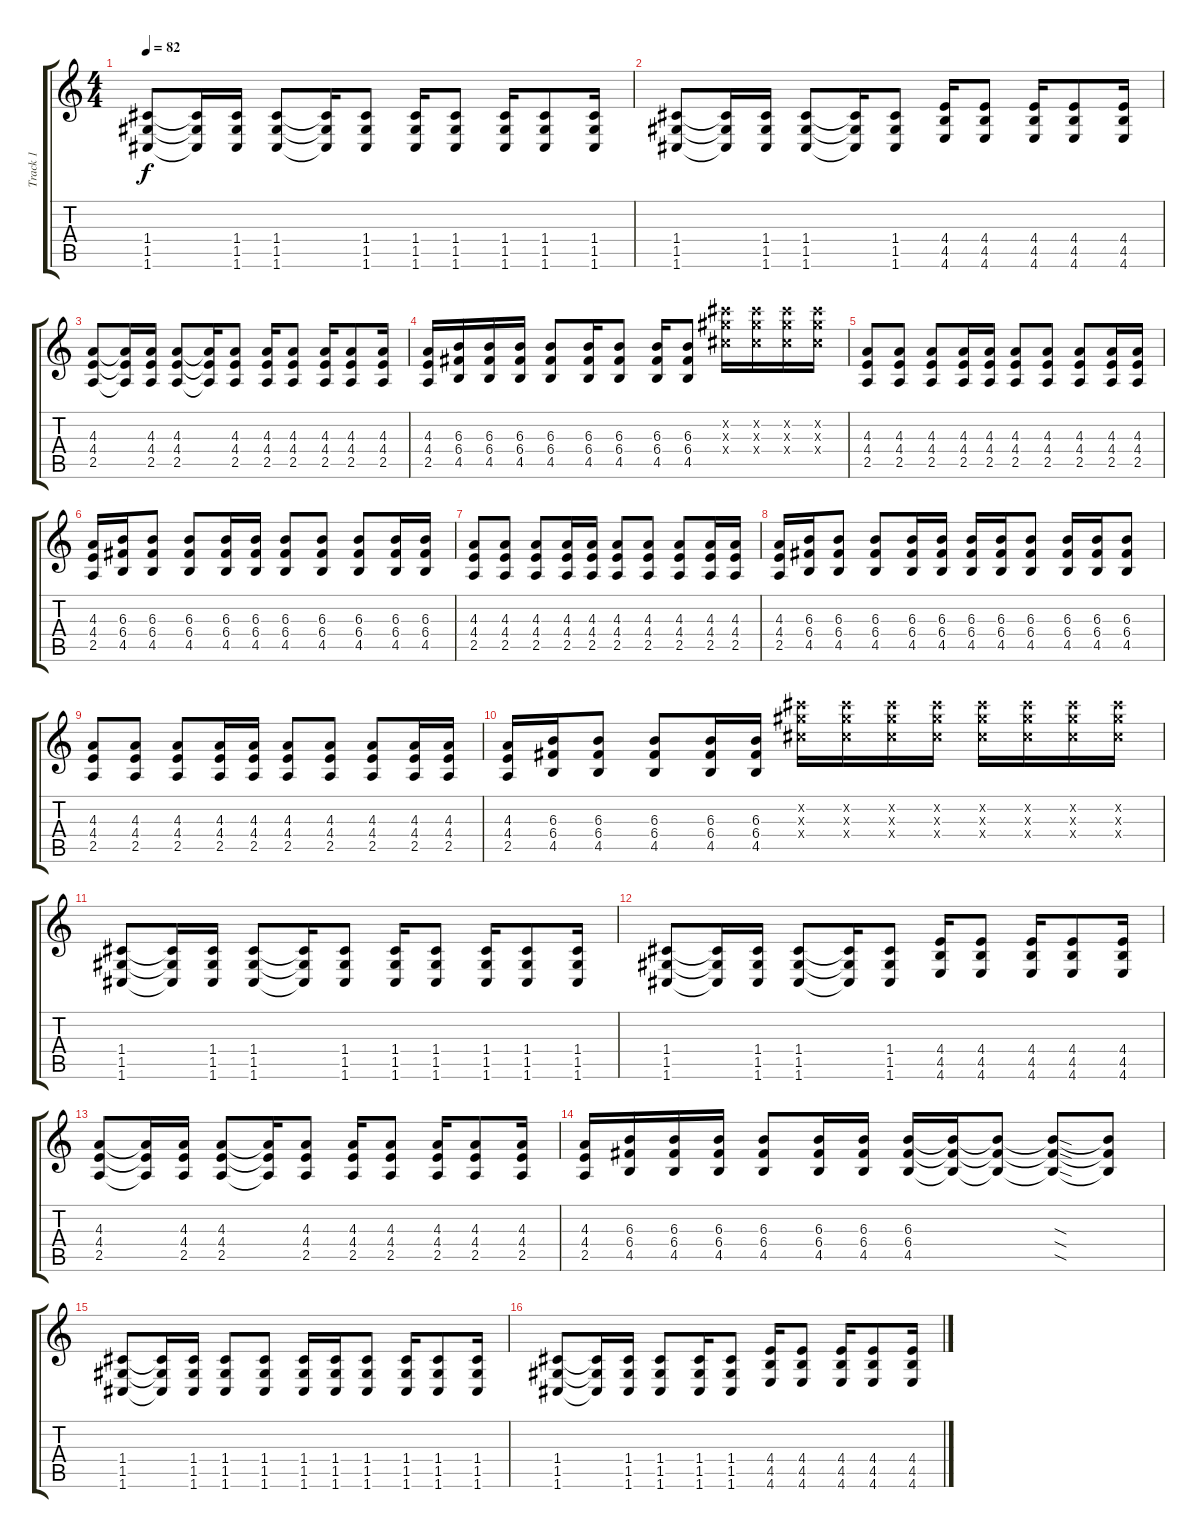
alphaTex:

\track ("Track 1" "Track 1") {instrument distortionguitar}
\staff {score tabs}
\tuning (D4 A3 F3 C3 G2 C2) {hide}
\ts (4 4)
\tempo 82
\clef g2
\ks c
(1.4 1.5 1.6).8{dy f} (1.4{t} 1.5{t} 1.6{t}).16 (1.4 1.5 1.6).16 (1.4 1.5 1.6).8 (1.4{t} 1.5{t} 1.6{t}).16 (1.4 1.5 1.6).8 (1.4 1.5 1.6).16 (1.4 1.5 1.6).8 (1.4 1.5 1.6).16 (1.4 1.5 1.6).8 (1.4 1.5 1.6).16 |
(1.4 1.5 1.6).8 (1.4{t} 1.5{t} 1.6{t}).16 (1.4 1.5 1.6).16 (1.4 1.5 1.6).8 (1.4{t} 1.5{t} 1.6{t}).16 (1.4 1.5 1.6).8 (4.4 4.5 4.6).16 (4.4 4.5 4.6).8 (4.4 4.5 4.6).16 (4.4 4.5 4.6).8 (4.4 4.5 4.6).16 |
(4.3 4.4 2.5).8 (4.3{t} 4.4{t} 2.5{t}).16 (4.3 4.4 2.5).16 (4.3 4.4 2.5).8 (4.3{t} 4.4{t} 2.5{t}).16 (4.3 4.4 2.5).8 (4.3 4.4 2.5).16 (4.3 4.4 2.5).8 (4.3 4.4 2.5).16 (4.3 4.4 2.5).8 (4.3 4.4 2.5).16 |
(4.3 4.4 2.5).16 (6.3 6.4 4.5).16 (6.3 6.4 4.5).16 (6.3 6.4 4.5).16 (6.3 6.4 4.5).8 (6.3 6.4 4.5).16 (6.3 6.4 4.5).8 (6.3 6.4 4.5).16 (6.3 6.4 4.5).8 (16.2{x} 15.3{x} 13.4{x}).16 (16.2{x} 15.3{x} 13.4{x}).16 (16.2{x} 15.3{x} 13.4{x}).16 (16.2{x} 15.3{x} 13.4{x}).16 |
(4.3 4.4 2.5).8 (4.3 4.4 2.5).8 (4.3 4.4 2.5).8 (4.3 4.4 2.5).16 (4.3 4.4 2.5).16 (4.3 4.4 2.5).8 (4.3 4.4 2.5).8 (4.3 4.4 2.5).8 (4.3 4.4 2.5).16 (4.3 4.4 2.5).16 |
(4.3 4.4 2.5).16 (6.3 6.4 4.5).16 (6.3 6.4 4.5).8 (6.3 6.4 4.5).8 (6.3 6.4 4.5).16 (6.3 6.4 4.5).16 (6.3 6.4 4.5).8 (6.3 6.4 4.5).8 (6.3 6.4 4.5).8 (6.3 6.4 4.5).16 (6.3 6.4 4.5).16 |
(4.3 4.4 2.5).8 (4.3 4.4 2.5).8 (4.3 4.4 2.5).8 (4.3 4.4 2.5).16 (4.3 4.4 2.5).16 (4.3 4.4 2.5).8 (4.3 4.4 2.5).8 (4.3 4.4 2.5).8 (4.3 4.4 2.5).16 (4.3 4.4 2.5).16 |
(4.3 4.4 2.5).16 (6.3 6.4 4.5).16 (6.3 6.4 4.5).8 (6.3 6.4 4.5).8 (6.3 6.4 4.5).16 (6.3 6.4 4.5).16 (6.3 6.4 4.5).16 (6.3 6.4 4.5).16 (6.3 6.4 4.5).8 (6.3 6.4 4.5).16 (6.3 6.4 4.5).16 (6.3 6.4 4.5).8 |
(4.3 4.4 2.5).8 (4.3 4.4 2.5).8 (4.3 4.4 2.5).8 (4.3 4.4 2.5).16 (4.3 4.4 2.5).16 (4.3 4.4 2.5).8 (4.3 4.4 2.5).8 (4.3 4.4 2.5).8 (4.3 4.4 2.5).16 (4.3 4.4 2.5).16 |
(4.3 4.4 2.5).16 (6.3 6.4 4.5).16 (6.3 6.4 4.5).8 (6.3 6.4 4.5).8 (6.3 6.4 4.5).16 (6.3 6.4 4.5).16 (16.2{x} 15.3{x} 13.4{x}).16 (16.2{x} 15.3{x} 13.4{x}).16 (16.2{x} 15.3{x} 13.4{x}).16 (16.2{x} 15.3{x} 13.4{x}).16 (16.2{x} 15.3{x} 13.4{x}).16 (16.2{x} 15.3{x} 13.4{x}).16 (16.2{x} 15.3{x} 13.4{x}).16 (16.2{x} 15.3{x} 13.4{x}).16 |
(1.4 1.5 1.6).8 (1.4{t} 1.5{t} 1.6{t}).16 (1.4 1.5 1.6).16 (1.4 1.5 1.6).8 (1.4{t} 1.5{t} 1.6{t}).16 (1.4 1.5 1.6).8 (1.4 1.5 1.6).16 (1.4 1.5 1.6).8 (1.4 1.5 1.6).16 (1.4 1.5 1.6).8 (1.4 1.5 1.6).16 |
(1.4 1.5 1.6).8 (1.4{t} 1.5{t} 1.6{t}).16 (1.4 1.5 1.6).16 (1.4 1.5 1.6).8 (1.4{t} 1.5{t} 1.6{t}).16 (1.4 1.5 1.6).8 (4.4 4.5 4.6).16 (4.4 4.5 4.6).8 (4.4 4.5 4.6).16 (4.4 4.5 4.6).8 (4.4 4.5 4.6).16 |
(4.3 4.4 2.5).8 (4.3{t} 4.4{t} 2.5{t}).16 (4.3 4.4 2.5).16 (4.3 4.4 2.5).8 (4.3{t} 4.4{t} 2.5{t}).16 (4.3 4.4 2.5).8 (4.3 4.4 2.5).16 (4.3 4.4 2.5).8 (4.3 4.4 2.5).16 (4.3 4.4 2.5).8 (4.3 4.4 2.5).16 |
(4.3 4.4 2.5).16 (6.3 6.4 4.5).16 (6.3 6.4 4.5).16 (6.3 6.4 4.5).16 (6.3 6.4 4.5).8 (6.3 6.4 4.5).16 (6.3 6.4 4.5).16 (6.3 6.4 4.5).16 (6.3{t} 6.4{t} 4.5{t}).16 (6.3{t} 6.4{t} 4.5{t}).8 (6.3{sod t} 6.4{sod t} 4.5{sod t}).8 (6.3{t} 6.4{t} 4.5{t}).8 |
(1.4 1.5 1.6).8{volume 7 instrument overdrivenguitar} (1.4{t} 1.5{t} 1.6{t}).16 (1.4 1.5 1.6).16 (1.4 1.5 1.6).8 (1.4 1.5 1.6).8 (1.4 1.5 1.6).16 (1.4 1.5 1.6).16 (1.4 1.5 1.6).8 (1.4 1.5 1.6).16 (1.4 1.5 1.6).8 (1.4 1.5 1.6).16 |
(1.4 1.5 1.6).8{volume 7 instrument overdrivenguitar} (1.4{t} 1.5{t} 1.6{t}).16 (1.4 1.5 1.6).16 (1.4 1.5 1.6).8 (1.4 1.5 1.6).16 (1.4 1.5 1.6).8 (4.4 4.5 4.6).16 (4.4 4.5 4.6).8 (4.4 4.5 4.6).16 (4.4 4.5 4.6).8 (4.4 4.5 4.6).16
